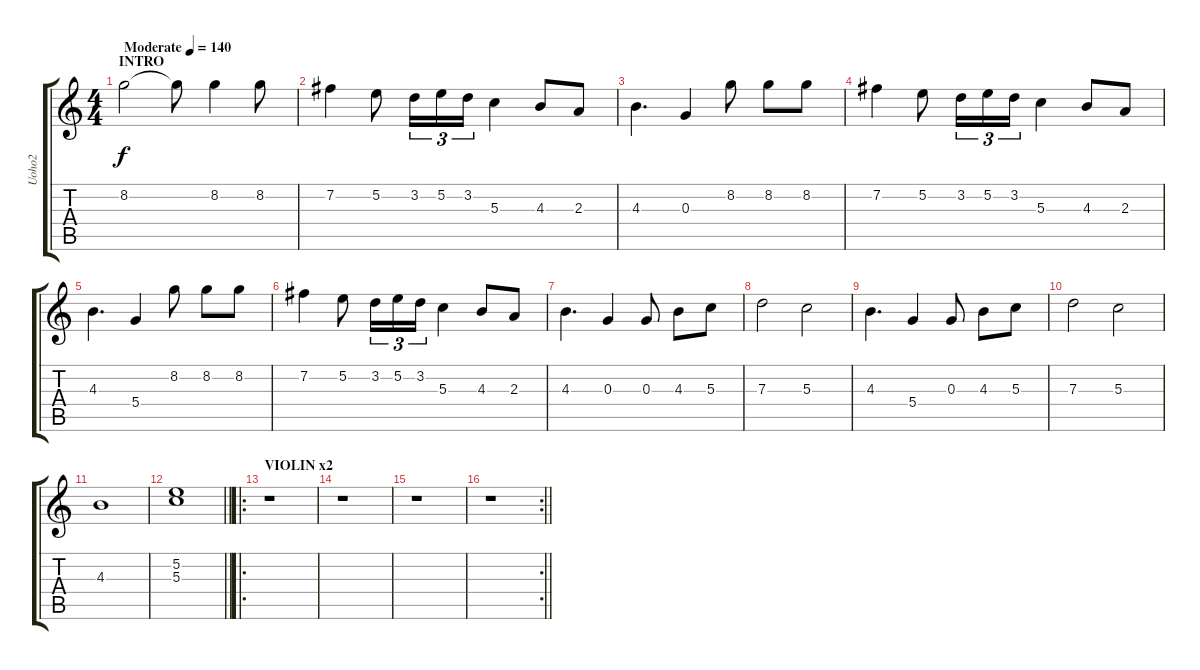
\track ("Uoho2" "Uoho2") {instrument acousticguitarsteel}
\staff {score tabs}
\tuning (E4 B3 G3 D3 A2 E2) {hide}
\ts (4 4)
\section ("" "INTRO")
\tempo (140 "Moderate")
\clef g2
\ks c
8.2.2{dy f instrument acousticguitarsteel} 8.2{t}.8 8.2.4 8.2.8 |
7.2.4 5.2.8 3.2.16{tu (3 2)} 5.2.16{tu (3 2)} 3.2.16{tu (3 2)} 5.3.4 4.3.8 2.3.8 |
4.3.4{d} 0.3.4 8.2.8 8.2.8 8.2.8 |
7.2.4 5.2.8 3.2.16{tu (3 2)} 5.2.16{tu (3 2)} 3.2.16{tu (3 2)} 5.3.4 4.3.8 2.3.8 |
4.3.4{d} 5.4.4 8.2.8 8.2.8 8.2.8 |
7.2.4 5.2.8 3.2.16{tu (3 2)} 5.2.16{tu (3 2)} 3.2.16{tu (3 2)} 5.3.4 4.3.8 2.3.8 |
4.3.4{d} 0.3.4 0.3.8 4.3.8 5.3.8 |
7.3.2 5.3.2 |
4.3.4{d} 5.4.4 0.3.8 4.3.8 5.3.8 |
7.3.2 5.3.2 |
4.3.1 |
\barLineRight lightlight
(5.2 5.3).1 |
\ro
\section ("" "VIOLIN x2")
r.1 |
r.1 |
r.1 |
\rc 2
\barLineRight lightlight
r.1
